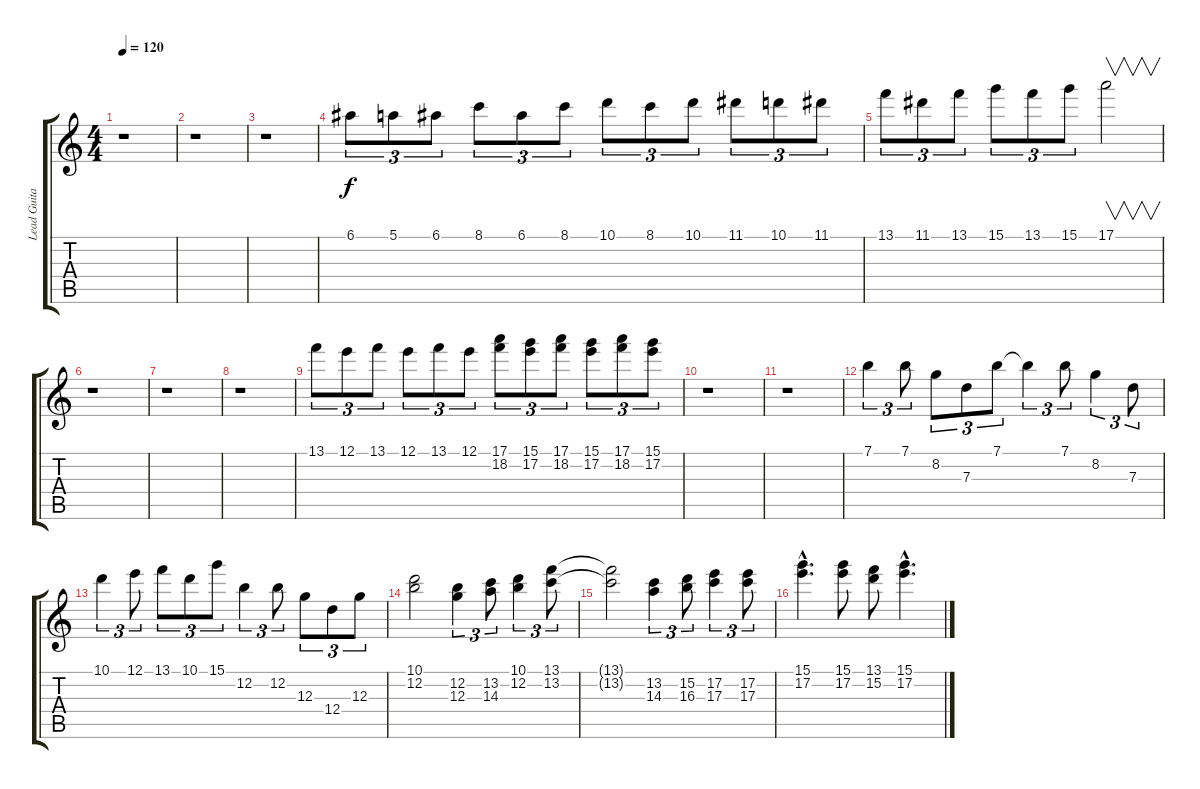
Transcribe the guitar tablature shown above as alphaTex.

\track ("Lead Guitar #2" "Lead Guita") {instrument distortionguitar}
\staff {score tabs}
\tuning (E4 B3 G3 D3 A2 E2) {hide}
\ts (4 4)
\tempo 120
\clef g2
\ks c
r.1{dy f} |
r.1 |
r.1 |
6.1.8{tu (3 2)} 5.1.8{tu (3 2)} 6.1.8{tu (3 2)} 8.1.8{tu (3 2)} 6.1.8{tu (3 2)} 8.1.8{tu (3 2)} 10.1.8{tu (3 2)} 8.1.8{tu (3 2)} 10.1.8{tu (3 2)} 11.1.8{tu (3 2)} 10.1.8{tu (3 2)} 11.1.8{tu (3 2)} |
13.1.8{tu (3 2)} 11.1.8{tu (3 2)} 13.1.8{tu (3 2)} 15.1.8{tu (3 2)} 13.1.8{tu (3 2)} 15.1.8{tu (3 2)} 17.1.2{v} |
r.1 |
r.1 |
r.1 |
13.1.8{tu (3 2)} 12.1.8{tu (3 2)} 13.1.8{tu (3 2)} 12.1.8{tu (3 2)} 13.1.8{tu (3 2)} 12.1.8{tu (3 2)} (17.1 18.2).8{tu (3 2)} (15.1 17.2).8{tu (3 2)} (17.1 18.2).8{tu (3 2)} (15.1 17.2).8{tu (3 2)} (17.1 18.2).8{tu (3 2)} (15.1 17.2).8{tu (3 2)} |
r.1 |
r.1 |
7.1.4{tu (3 2)} 7.1.8{tu (3 2)} 8.2.8{tu (3 2)} 7.3.8{tu (3 2)} 7.1.8{tu (3 2)} 7.1{t}.4{tu (3 2)} 7.1.8{tu (3 2)} 8.2.4{tu (3 2)} 7.3.8{tu (3 2)} |
10.1.4{tu (3 2)} 12.1.8{tu (3 2)} 13.1.8{tu (3 2)} 10.1.8{tu (3 2)} 15.1.8{tu (3 2)} 12.2.4{tu (3 2)} 12.2.8{tu (3 2)} 12.3.8{tu (3 2)} 12.4.8{tu (3 2)} 12.3.8{tu (3 2)} |
(10.1 12.2).2 (12.2 12.3).4{tu (3 2)} (13.2 14.3).8{tu (3 2)} (10.1 12.2).4{tu (3 2)} (13.1 13.2).8{tu (3 2)} |
(13.1{t} 13.2{t}).2 (13.2 14.3).4{tu (3 2)} (15.2 16.3).8{tu (3 2)} (17.2 17.3).4{tu (3 2)} (17.2 17.3).8{tu (3 2)} |
(15.1{hac} 17.2{hac}).4{d} (15.1 17.2).8 (13.1 15.2).8 (15.1{hac} 17.2{hac}).4{d}
